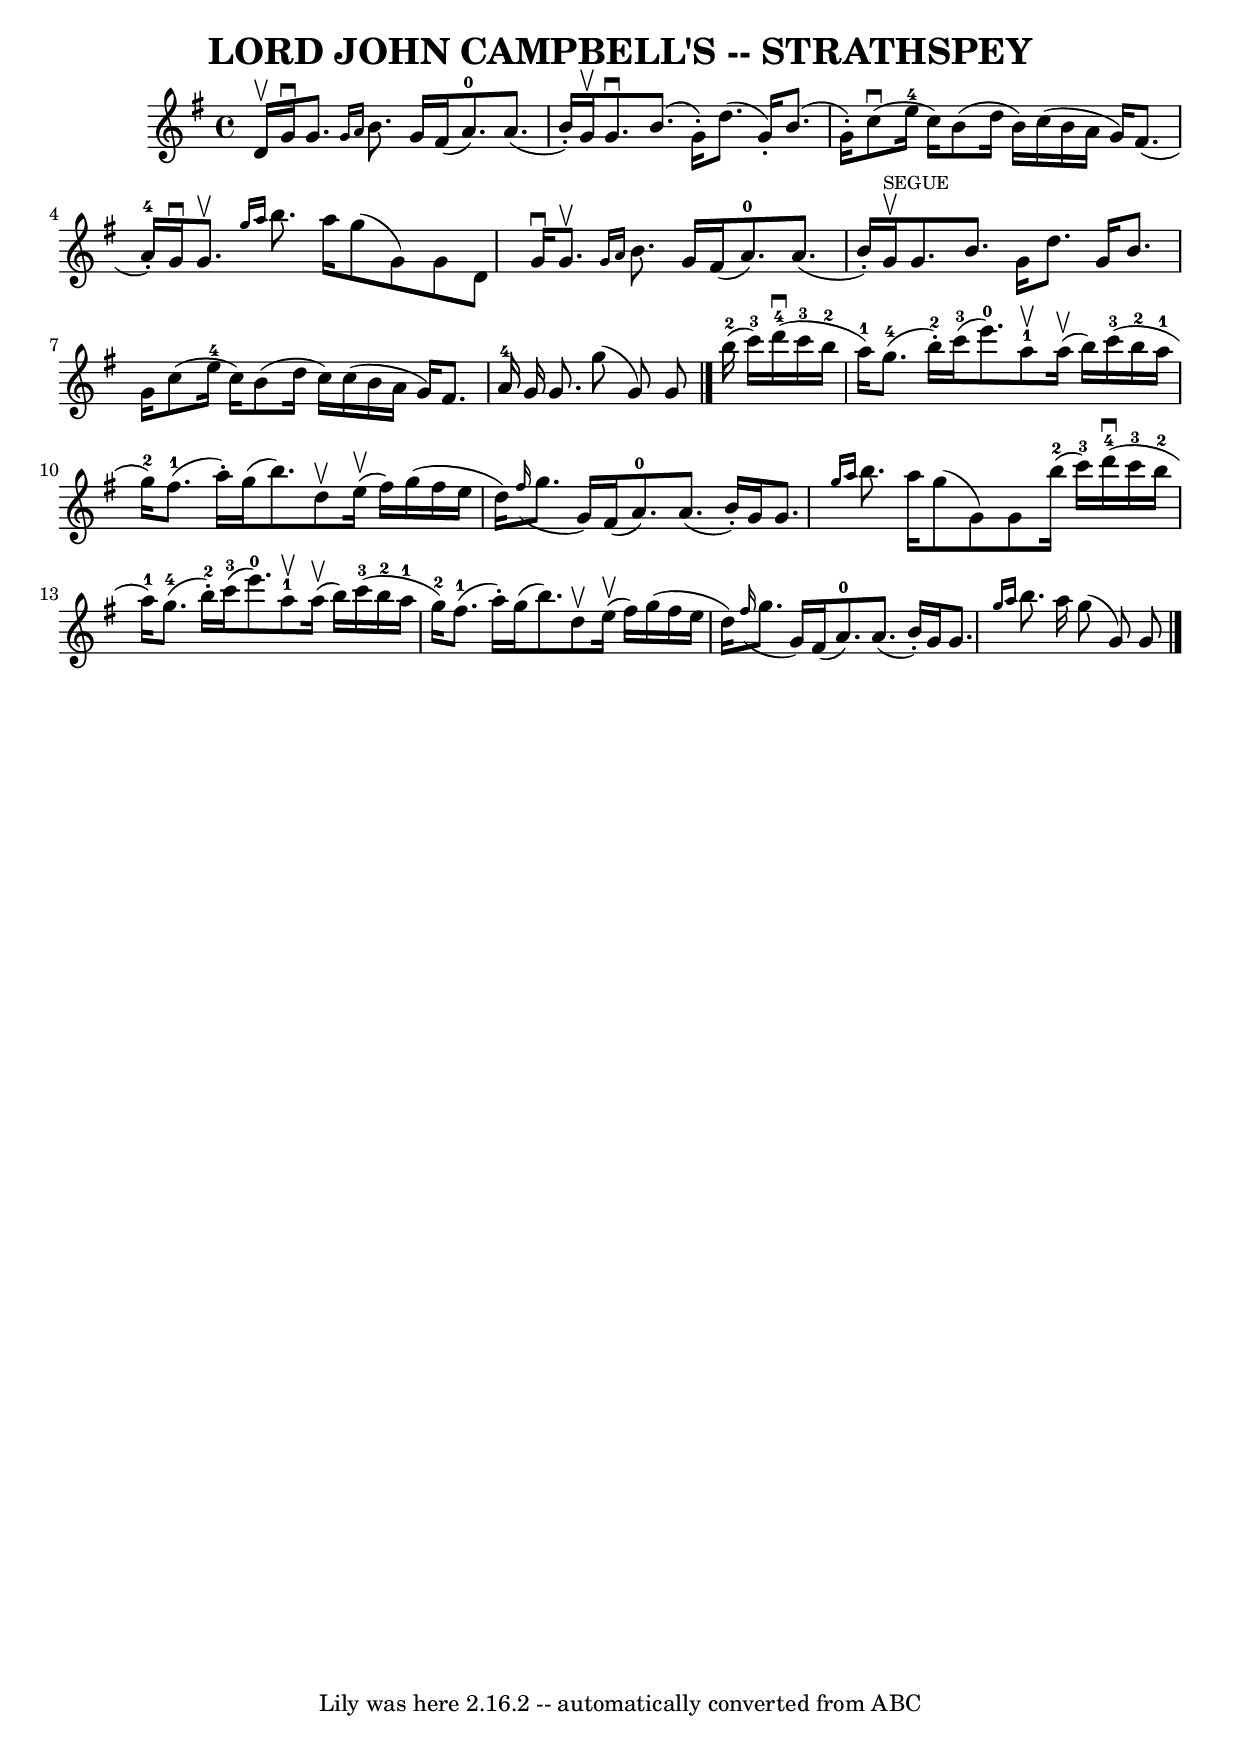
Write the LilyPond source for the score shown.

\version "2.16.2"
\include "Mammoth.ily"
\header {
  %% book = "Ryan's Mammoth Collection of Fiddle Tunes"
  crossRefNumber = "1"
  footnotes = ""
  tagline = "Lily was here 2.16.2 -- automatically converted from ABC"
  title = "LORD JOHN CAMPBELL'S -- STRATHSPEY"

}
voicedefault =  {


  \override Staff.TimeSignature #'style = #'C
  \time 4/4 
  \key g \major
  d'16^\upbow       |
  g'16^\downbow g'8.  
  \grace { g'16 a'16  
	 } b'8. g'16 fis'16 (a'8.-0) a'8. (
  b'16 -.)   |
  g'16^\upbow g'8.^\downbow b'8. (g'16 -.)   
  d''8. (g'16 -.) b'8. (g'16 -.)       |
  c''8 (^\downbow   
  e''16-4 c''16) b'8 (d''16 b'16) c''16 (b'16 a'16    
  g'16) fis'8. (a'16-4-.)   |
  g'16^\downbow g'8.^\upbow \grace { g''16 a''16  
		 } b''8. a''16 g''8 (g'8)   
  g'8 d'8    |
  |
  g'16^\downbow g'8.^\upbow \grace {    
    g'16 a'16  
  } b'8. g'16 fis'16 (a'8.-0) a'8. (b'16 -.) 
  |
  g'16^\segue^\upbow g'8. b'8. g'16 d''8. g'16    
  b'8. g'16        |
  c''8 (e''16-4 c''16) b'8 (d''16  
  c''16) c''16 (b'16 a'16 g'16) fis'8. a'16-4   
  |
  g'16 g'8. g''8 (g'8) g'8    \bar "|." b''16 
  -2(c'''16-3)       |
  d'''16-4(^\downbow c'''16-3 
  b''16-2 a''16-1) g''8.-4(b''16-2-.) c'''16-3(
  e'''8.-0) a''8-1^\upbow a''16 (^\upbow b''16)   |
  
  c'''16-3(b''16-2 a''16-1 g''16-2) fis''8.-1(
  a''16 -.) g''16 (b''8.) d''8^\upbow e''16 (^\upbow fis''16  
  -)       |
  g''16 (fis''16 e''16 d''16)   \grace {    
    fis''16 (
  } g''8. g'16) fis'16 (a'8.-0) a'8. (b'16 -.) 
  |
  g'16 g'8.  \grace { g''16 a''16  
		    } b''8. a''16    
  g''8 (g'8) g'8 b''16-2(c'''16-3)   |
  
  |
  d'''16-4(^\downbow c'''16-3 b''16-2 a''16-1) 
  g''8.-4(b''16-2-.) c'''16-3(e'''8.-0) a''8 
  -1^\upbow a''16 (^\upbow b''16)   |
  c'''16-3(b''16 
  -2 a''16-1 g''16-2) fis''8.-1(a''16 -.) g''16 (
  b''8.) d''8^\upbow e''16 (^\upbow fis''16)       |
  
  g''16 (fis''16 e''16 d''16)   \grace { fis''16 (
				       } g''8.    
  g'16) fis'16 (a'8.-0) a'8. (b'16 -.)   |
  g'16    
  g'8.  \grace { g''16 a''16  
	       } b''8. a''16 g''8 (g'8) g'8  
  \bar "|."   

}

\score{
  <<

    \context Staff="default"
    {
      \voicedefault 
      
    }

  >>
  \layout {
    
  }
  \midi {
  }

}
